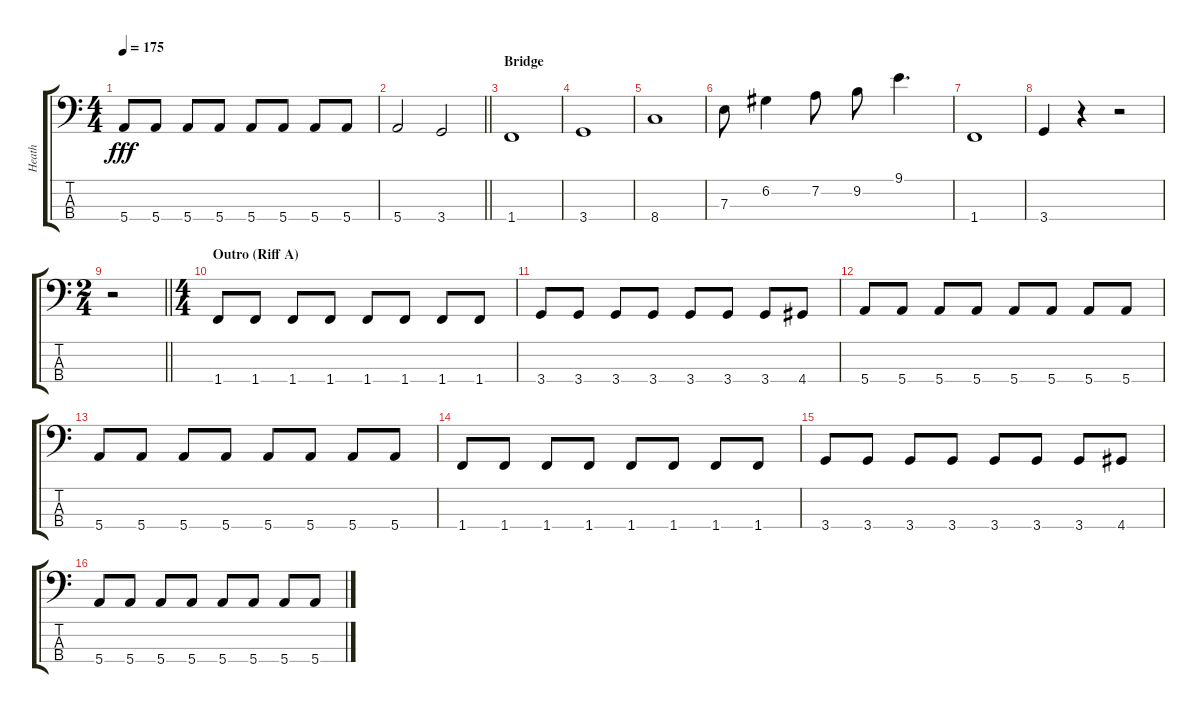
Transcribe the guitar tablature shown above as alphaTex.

\track ("Heath" "Heath") {instrument electricbasspick}
\staff {score tabs}
\tuning (G2 D2 A1 E1) {hide}
\ts (4 4)
\tempo 175
\clef f4
\ks c
5.4.8{dy fff} 5.4.8 5.4.8 5.4.8 5.4.8 5.4.8 5.4.8 5.4.8 |
\barLineRight lightlight
5.4.2 3.4.2 |
\section ("" "Bridge")
1.4.1 |
3.4.1 |
8.4.1 |
7.3.8 6.2.4 7.2.8 9.2.8 9.1.4{d} |
1.4.1 |
3.4.4 r.4 r.2 |
\ts (2 4)
\barLineRight lightlight
r.2 |
\ts (4 4)
\section ("" "Outro (Riff A)")
1.4.8 1.4.8 1.4.8 1.4.8 1.4.8 1.4.8 1.4.8 1.4.8 |
3.4.8 3.4.8 3.4.8 3.4.8 3.4.8 3.4.8 3.4.8 4.4.8 |
5.4.8 5.4.8 5.4.8 5.4.8 5.4.8 5.4.8 5.4.8 5.4.8 |
5.4.8 5.4.8 5.4.8 5.4.8 5.4.8 5.4.8 5.4.8 5.4.8 |
1.4.8 1.4.8 1.4.8 1.4.8 1.4.8 1.4.8 1.4.8 1.4.8 |
3.4.8 3.4.8 3.4.8 3.4.8 3.4.8 3.4.8 3.4.8 4.4.8 |
5.4.8 5.4.8 5.4.8 5.4.8 5.4.8 5.4.8 5.4.8 5.4.8
